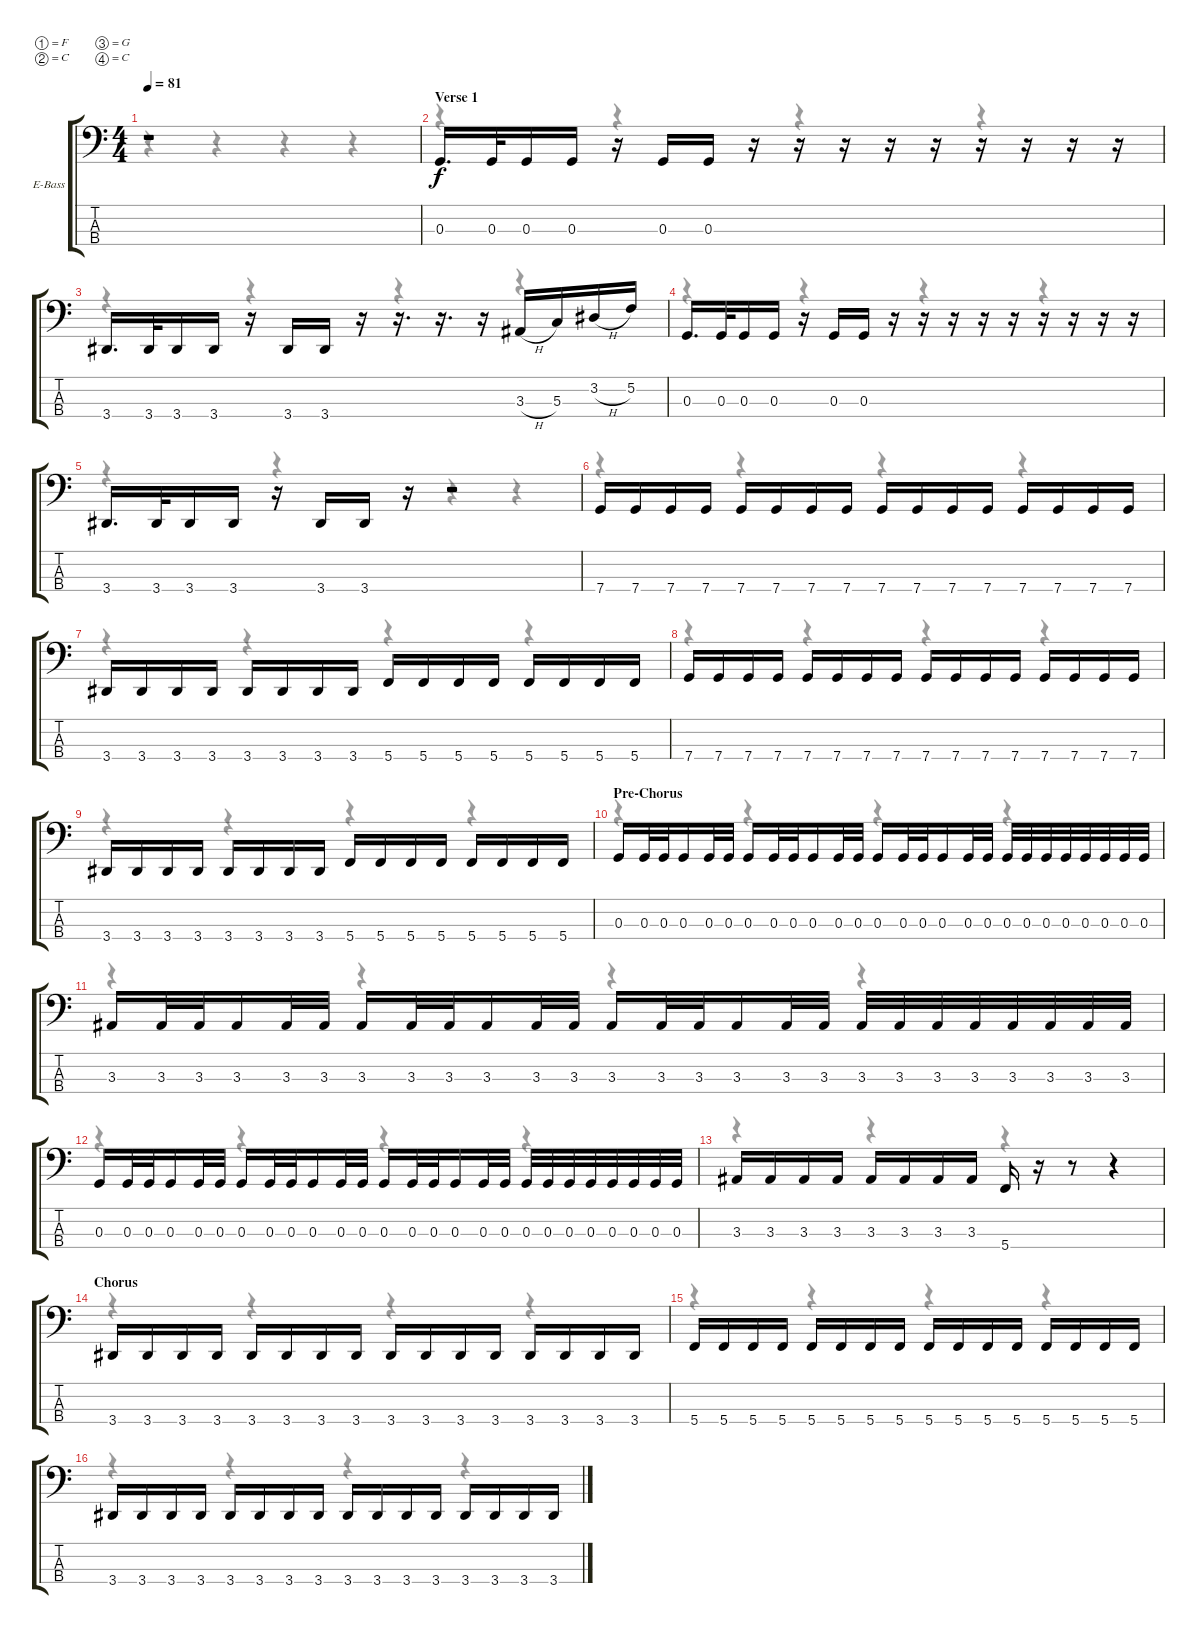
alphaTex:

\bracketExtendMode groupsimilarinstruments
\firstSystemTrackNameOrientation horizontal
\otherSystemsTrackNameOrientation horizontal
\track ("Jason (Bass)" "E-Bass") {instrument electricbasspick}
\staff {score tabs}
\tuning (F2 C2 G1 C1)
\voice
\ts (4 4)
\tempo 81
\clef f4
\ks c
r.1{dy f} |
\section ("" "Verse 1")
0.3.16{d} 0.3.32 0.3.16 0.3.16 r.16 0.3.16 0.3.16 r.16 r.16 r.16 r.16 r.16 r.16 r.16 r.16 r.16 |
3.4.16{d} 3.4.32 3.4.16 3.4.16 r.16 3.4.16 3.4.16 r.16 r.16{d} r.16{d} r.16 3.3{h}.16 5.3.16 3.2{h}.16 5.2.16 |
0.3.16{d} 0.3.32 0.3.16 0.3.16 r.16 0.3.16 0.3.16 r.16 r.16 r.16 r.16 r.16 r.16 r.16 r.16 r.16 |
3.4.16{d} 3.4.32 3.4.16 3.4.16 r.16 3.4.16 3.4.16 r.16 r.2 |
7.4.16 7.4.16 7.4.16 7.4.16 7.4.16 7.4.16 7.4.16 7.4.16 7.4.16 7.4.16 7.4.16 7.4.16 7.4.16 7.4.16 7.4.16 7.4.16 |
3.4.16 3.4.16 3.4.16 3.4.16 3.4.16 3.4.16 3.4.16 3.4.16 5.4.16 5.4.16 5.4.16 5.4.16 5.4.16 5.4.16 5.4.16 5.4.16 |
7.4.16 7.4.16 7.4.16 7.4.16 7.4.16 7.4.16 7.4.16 7.4.16 7.4.16 7.4.16 7.4.16 7.4.16 7.4.16 7.4.16 7.4.16 7.4.16 |
3.4.16 3.4.16 3.4.16 3.4.16 3.4.16 3.4.16 3.4.16 3.4.16 5.4.16 5.4.16 5.4.16 5.4.16 5.4.16 5.4.16 5.4.16 5.4.16 |
\section ("" "Pre-Chorus")
0.3.16 0.3.32 0.3.32 0.3.16 0.3.32 0.3.32 0.3.16 0.3.32 0.3.32 0.3.16 0.3.32 0.3.32 0.3.16 0.3.32 0.3.32 0.3.16 0.3.32 0.3.32 0.3.32 0.3.32 0.3.32 0.3.32 0.3.32 0.3.32 0.3.32 0.3.32 |
3.3.16 3.3.32 3.3.32 3.3.16 3.3.32 3.3.32 3.3.16 3.3.32 3.3.32 3.3.16 3.3.32 3.3.32 3.3.16 3.3.32 3.3.32 3.3.16 3.3.32 3.3.32 3.3.32 3.3.32 3.3.32 3.3.32 3.3.32 3.3.32 3.3.32 3.3.32 |
0.3.16 0.3.32 0.3.32 0.3.16 0.3.32 0.3.32 0.3.16 0.3.32 0.3.32 0.3.16 0.3.32 0.3.32 0.3.16 0.3.32 0.3.32 0.3.16 0.3.32 0.3.32 0.3.32 0.3.32 0.3.32 0.3.32 0.3.32 0.3.32 0.3.32 0.3.32 |
3.3.16 3.3.16 3.3.16 3.3.16 3.3.16 3.3.16 3.3.16 3.3.16 5.4.16 r.16 r.8 r.4 |
\section ("" "Chorus")
3.4.16 3.4.16 3.4.16 3.4.16 3.4.16 3.4.16 3.4.16 3.4.16 3.4.16 3.4.16 3.4.16 3.4.16 3.4.16 3.4.16 3.4.16 3.4.16 |
5.4.16 5.4.16 5.4.16 5.4.16 5.4.16 5.4.16 5.4.16 5.4.16 5.4.16 5.4.16 5.4.16 5.4.16 5.4.16 5.4.16 5.4.16 5.4.16 |
3.4.16 3.4.16 3.4.16 3.4.16 3.4.16 3.4.16 3.4.16 3.4.16 3.4.16 3.4.16 3.4.16 3.4.16 3.4.16 3.4.16 3.4.16 3.4.16
\voice
\clef f4
\ottava regular
\simile none
\ks c
r.4{dy mf} r.4 r.4 r.4 |
r.4 r.4 r.4 r.4 |
r.4 r.4 r.4 r.4 |
r.4 r.4 r.4 r.4 |
r.4 r.4 r.4 r.4 |
r.4 r.4 r.4 r.4 |
r.4 r.4 r.4 r.4 |
r.4 r.4 r.4 r.4 |
r.4 r.4 r.4 r.4 |
r.4 r.4 r.4 r.4 |
r.4 r.4 r.4 r.4 |
r.4 r.4 r.4 r.4 |
r.4 r.4 r.4 r.4 |
r.4 r.4 r.4 r.4 |
r.4 r.4 r.4 r.4 |
r.4 r.4 r.4 r.4
